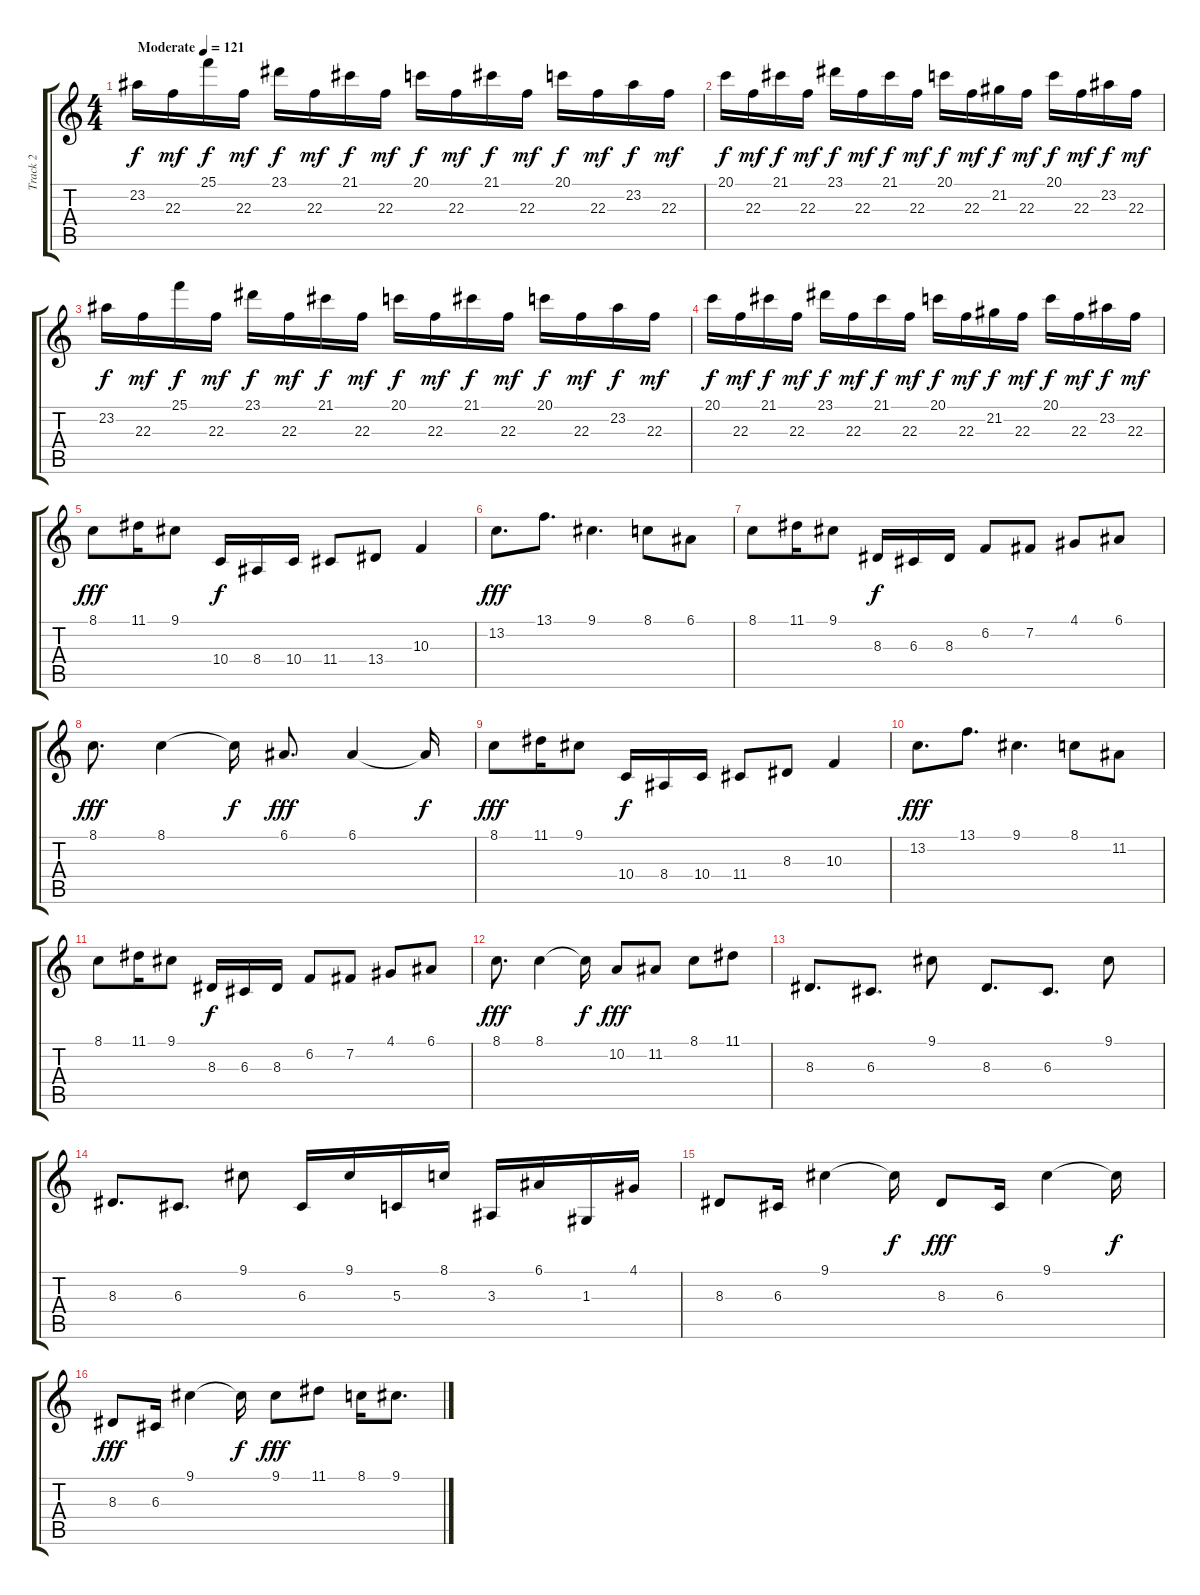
\track ("Track 2" "Track 2") {instrument stringensemble1}
\staff {score tabs}
\tuning (E4 B3 G3 D3 A2 E2) {hide}
\ts (4 4)
\tempo (121 "Moderate")
\clef g2
\ks c
23.2.16{dy f instrument harpsichord} 22.3.16{dy mf} 25.1.16{dy f} 22.3.16{dy mf} 23.1.16{dy f} 22.3.16{dy mf} 21.1.16{dy f} 22.3.16{dy mf} 20.1.16{dy f} 22.3.16{dy mf} 21.1.16{dy f} 22.3.16{dy mf} 20.1.16{dy f} 22.3.16{dy mf} 23.2.16{dy f} 22.3.16{dy mf} |
20.1.16{dy f} 22.3.16{dy mf} 21.1.16{dy f} 22.3.16{dy mf} 23.1.16{dy f} 22.3.16{dy mf} 21.1.16{dy f} 22.3.16{dy mf} 20.1.16{dy f} 22.3.16{dy mf} 21.2.16{dy f} 22.3.16{dy mf} 20.1.16{dy f} 22.3.16{dy mf} 23.2.16{dy f} 22.3.16{dy mf} |
23.2.16{dy f} 22.3.16{dy mf} 25.1.16{dy f} 22.3.16{dy mf} 23.1.16{dy f} 22.3.16{dy mf} 21.1.16{dy f} 22.3.16{dy mf} 20.1.16{dy f} 22.3.16{dy mf} 21.1.16{dy f} 22.3.16{dy mf} 20.1.16{dy f} 22.3.16{dy mf} 23.2.16{dy f} 22.3.16{dy mf} |
20.1.16{dy f} 22.3.16{dy mf} 21.1.16{dy f} 22.3.16{dy mf} 23.1.16{dy f} 22.3.16{dy mf} 21.1.16{dy f} 22.3.16{dy mf} 20.1.16{dy f} 22.3.16{dy mf} 21.2.16{dy f} 22.3.16{dy mf} 20.1.16{dy f} 22.3.16{dy mf} 23.2.16{dy f} 22.3.16{dy mf} |
8.1.8{dy fff instrument stringensemble1} 11.1.16 9.1.8 10.4.16{dy f} 8.4.16 10.4.16 11.4.8 13.4.8 10.3.4 |
13.2.8{d dy fff} 13.1.8{d} 9.1.4{d} 8.1.8 6.1.8 |
8.1.8 11.1.16 9.1.8 8.3.16{dy f} 6.3.16 8.3.16 6.2.8 7.2.8 4.1.8 6.1.8 |
8.1.8{d dy fff} 8.1.4 8.1{t}.16{dy f} 6.1.8{d dy fff} 6.1.4 6.1{t}.16{dy f} |
8.1.8{dy fff} 11.1.16 9.1.8 10.4.16{dy f} 8.4.16 10.4.16 11.4.8 8.3.8 10.3.4 |
13.2.8{d dy fff} 13.1.8{d} 9.1.4{d} 8.1.8 11.2.8 |
8.1.8 11.1.16 9.1.8 8.3.16{dy f} 6.3.16 8.3.16 6.2.8 7.2.8 4.1.8 6.1.8 |
8.1.8{d dy fff} 8.1.4 8.1{t}.16{dy f} 10.2.8{dy fff} 11.2.8 8.1.8 11.1.8 |
8.3.8{d} 6.3.8{d} 9.1.8 8.3.8{d} 6.3.8{d} 9.1.8 |
8.3.8{d} 6.3.8{d} 9.1.8 6.3.16 9.1.16 5.3.16 8.1.16 3.3.16 6.1.16 1.3.16 4.1.16 |
8.3.8 6.3.16 9.1.4 9.1{t}.16{dy f} 8.3.8{dy fff} 6.3.16 9.1.4 9.1{t}.16{dy f} |
8.3.8{dy fff} 6.3.16 9.1.4 9.1{t}.16{dy f} 9.1.8{dy fff} 11.1.8 8.1.16 9.1.8{d}
